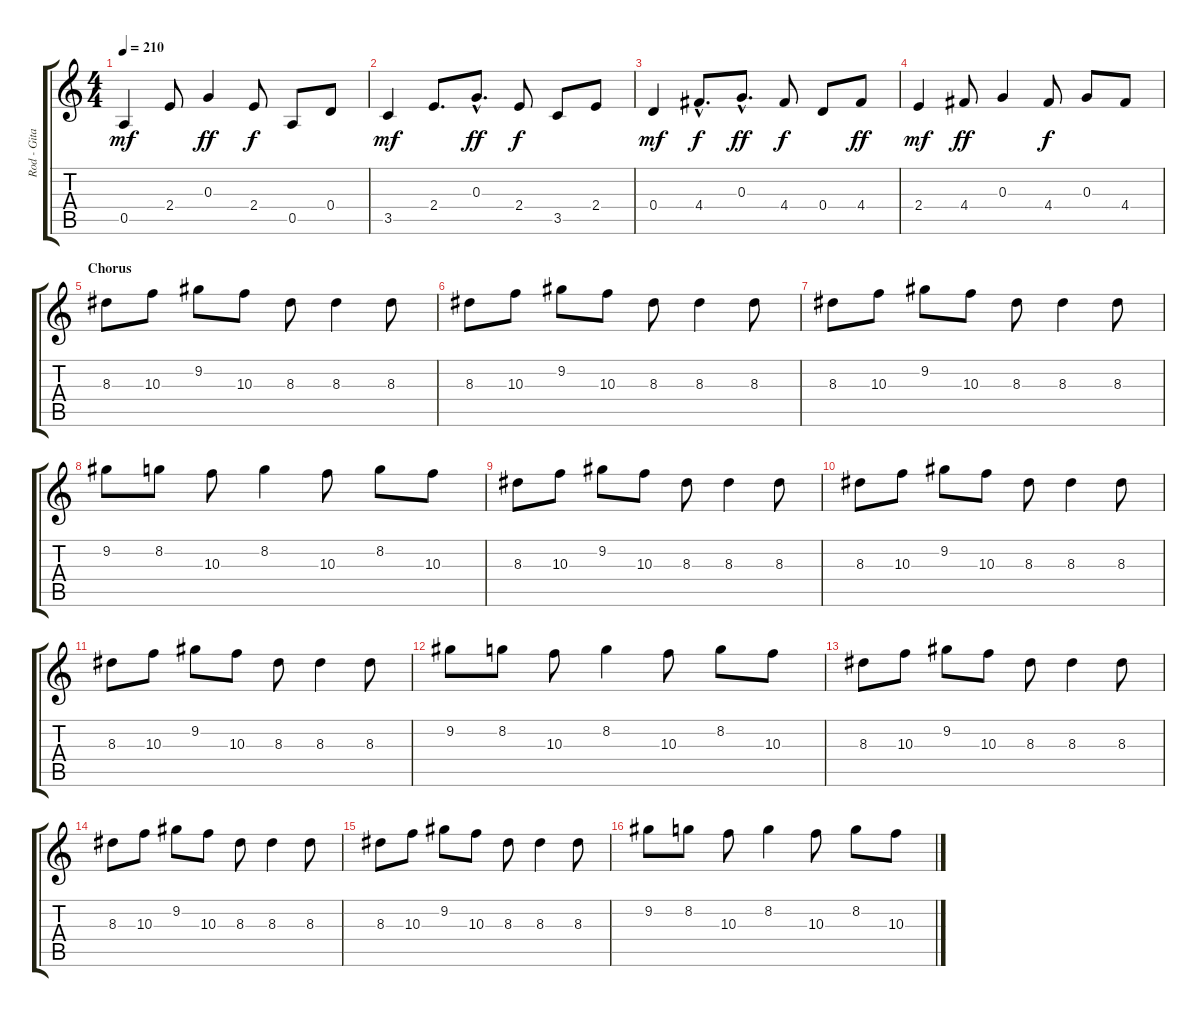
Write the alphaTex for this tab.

\track ("Rod - Gitarre 1" "Rod - Gita") {instrument distortionguitar}
\staff {score tabs}
\tuning (E4 B3 G3 D3 A2 E2) {hide}
\ts (4 4)
\tempo 210
\clef g2
\ks c
0.5.4{dy mf} 2.4.8 0.3.4{dy ff} 2.4.8{dy f} 0.5.8 0.4.8 |
3.5.4{dy mf} 2.4.8{d} 0.3{hac}.8{d dy ff} 2.4.8{dy f} 3.5.8 2.4.8 |
0.4.4{dy mf} 4.4{hac}.8{d dy f} 0.3{hac}.8{d dy ff} 4.4.8{dy f} 0.4.8 4.4.8{dy ff} |
2.4.4{dy mf} 4.4.8{dy ff} 0.3.4 4.4.8{dy f} 0.3.8 4.4.8 |
\section ("" "Chorus")
8.3.8 10.3.8 9.2.8 10.3.8 8.3.8 8.3.4 8.3.8 |
8.3.8 10.3.8 9.2.8 10.3.8 8.3.8 8.3.4 8.3.8 |
8.3.8 10.3.8 9.2.8 10.3.8 8.3.8 8.3.4 8.3.8 |
9.2.8 8.2.8 10.3.8 8.2.4 10.3.8 8.2.8 10.3.8 |
8.3.8 10.3.8 9.2.8 10.3.8 8.3.8 8.3.4 8.3.8 |
8.3.8 10.3.8 9.2.8 10.3.8 8.3.8 8.3.4 8.3.8 |
8.3.8 10.3.8 9.2.8 10.3.8 8.3.8 8.3.4 8.3.8 |
9.2.8 8.2.8 10.3.8 8.2.4 10.3.8 8.2.8 10.3.8 |
8.3.8 10.3.8 9.2.8 10.3.8 8.3.8 8.3.4 8.3.8 |
8.3.8 10.3.8 9.2.8 10.3.8 8.3.8 8.3.4 8.3.8 |
8.3.8 10.3.8 9.2.8 10.3.8 8.3.8 8.3.4 8.3.8 |
9.2.8 8.2.8 10.3.8 8.2.4 10.3.8 8.2.8 10.3.8
